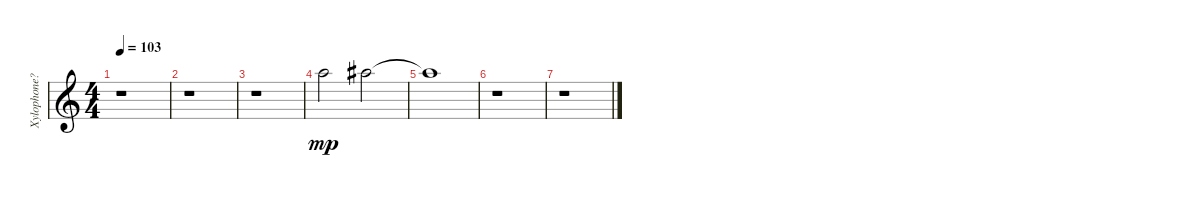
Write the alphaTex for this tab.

\track ("Xylophone? (Jeff Kummer)" "Xylophone?") {instrument celesta}
\staff {score}
\tuning (E4 B3 G3 D3 A2 E2 B1) {hide}
\ts (4 4)
\tempo 103
\clef g2
\ks c
r.1{dy mf} |
r.1 |
r.1 |
17.1.2{dy mp} 18.1.2 |
18.1{t}.1 |
r.1 |
r.1
